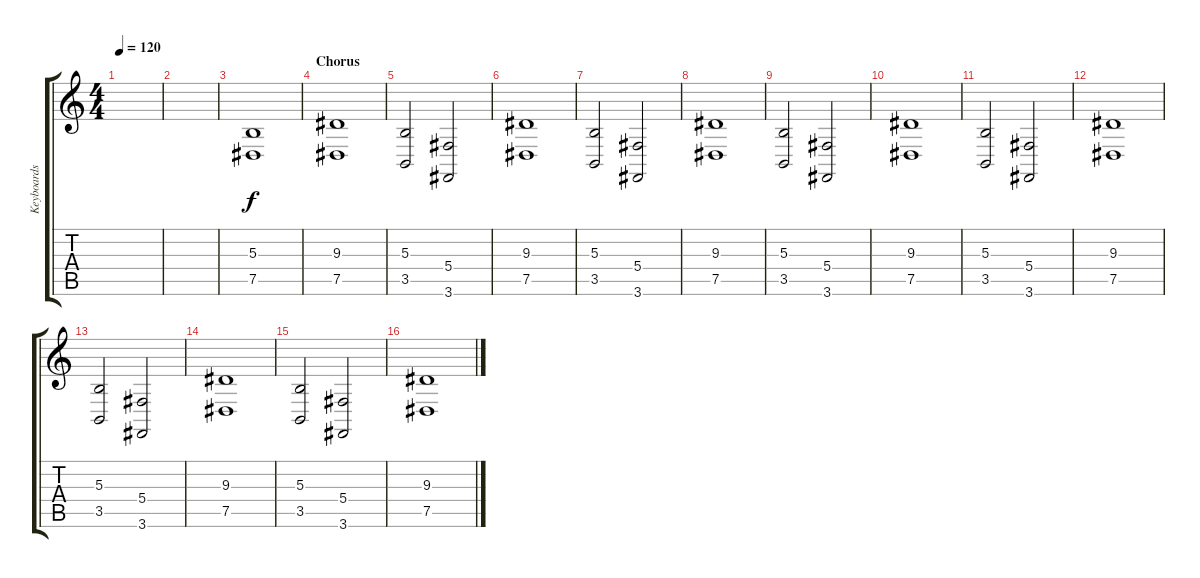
\track ("Keyboards" "Keyboards") {instrument stringensemble1}
\staff {score tabs}
\tuning (Eb4 Bb3 Gb3 Db3 Ab2 Eb2) {hide}
\ts (4 4)
\tempo 120
\clef g2
\ks c
|
|
(5.3 7.5).1 |
\section ("" "Chorus")
(9.3 7.5).1 |
(5.3 3.5).2 (5.4 3.6).2 |
(9.3 7.5).1 |
(5.3 3.5).2 (5.4 3.6).2 |
(9.3 7.5).1 |
(5.3 3.5).2 (5.4 3.6).2 |
(9.3 7.5).1 |
(5.3 3.5).2 (5.4 3.6).2 |
(9.3 7.5).1 |
(5.3 3.5).2 (5.4 3.6).2 |
(9.3 7.5).1 |
(5.3 3.5).2 (5.4 3.6).2 |
(9.3 7.5).1
